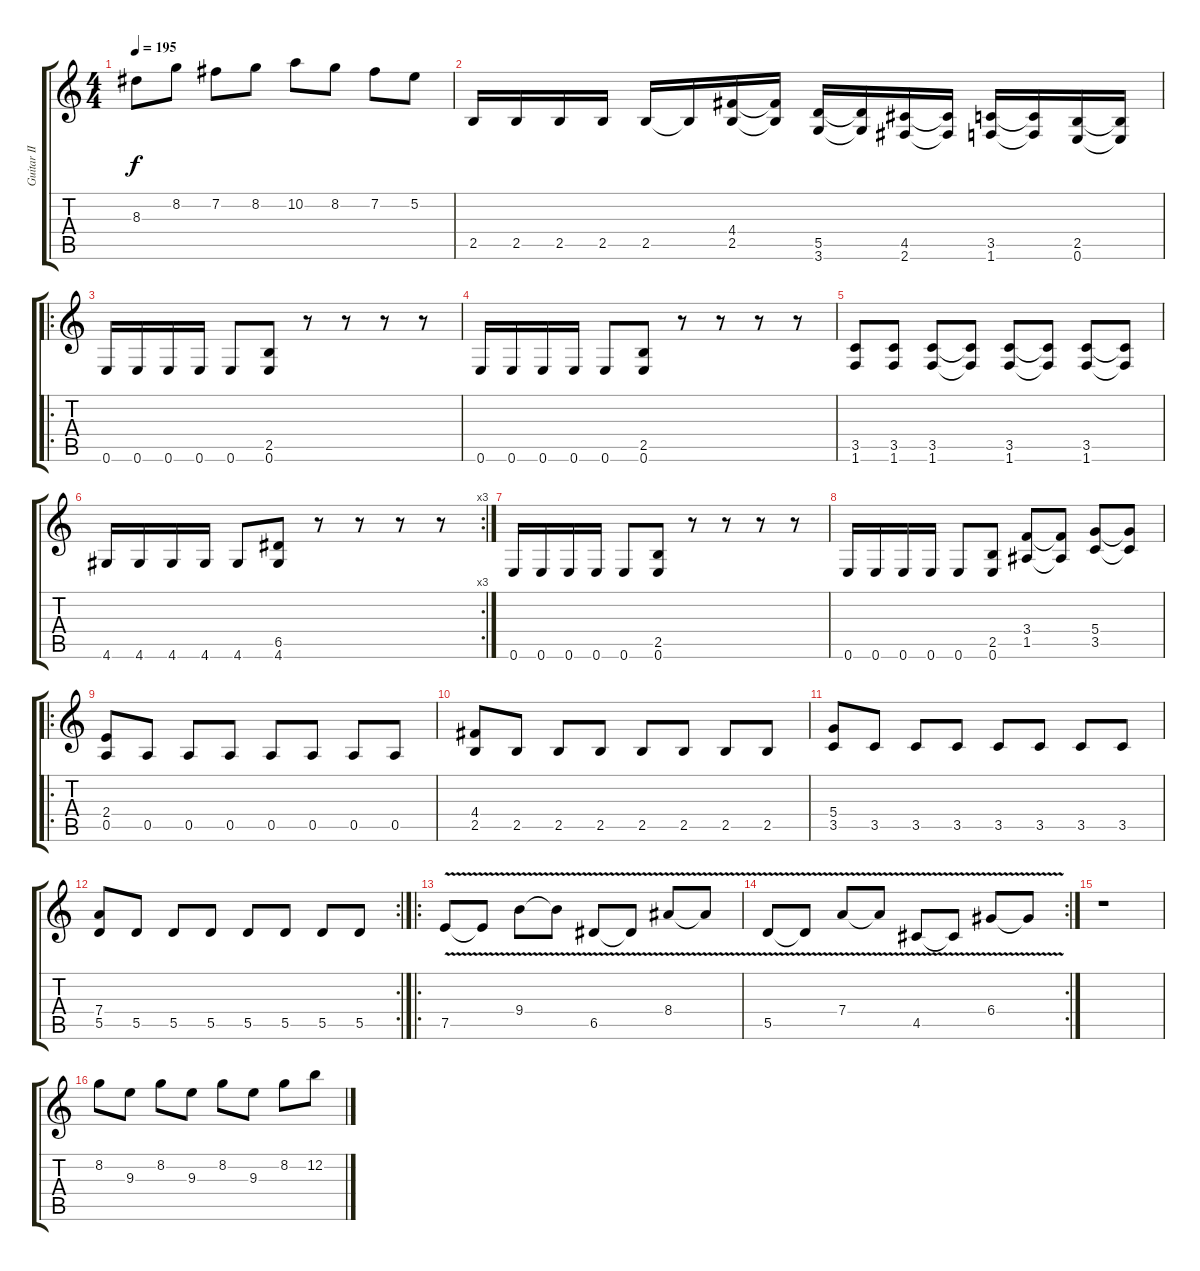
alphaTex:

\track ("Guitar II" "Guitar II") {instrument overdrivenguitar}
\staff {score tabs}
\tuning (E4 B3 G3 D3 A2 E2) {hide}
\ts (4 4)
\tempo 195
\clef g2
\ks c
8.3.8{dy f} 8.2.8 7.2.8 8.2.8 10.2.8 8.2.8 7.2.8 5.2.8 |
2.5.16 2.5.16 2.5.16 2.5.16 2.5.16 2.5{t}.16 (4.4 2.5).16 (4.4{t} 2.5{t}).16 (5.5 3.6).16 (5.5{t} 3.6{t}).16 (4.5 2.6).16 (4.5{t} 2.6{t}).16 (3.5 1.6).16 (3.5{t} 1.6{t}).16 (2.5 0.6).16 (2.5{t} 0.6{t}).16 |
\ro
0.6.16 0.6.16 0.6.16 0.6.16 0.6.8 (2.5 0.6).8 r.8 r.8 r.8 r.8 |
0.6.16 0.6.16 0.6.16 0.6.16 0.6.8 (2.5 0.6).8 r.8 r.8 r.8 r.8 |
(3.5 1.6).8 (3.5 1.6).8 (3.5 1.6).8 (3.5{t} 1.6{t}).8 (3.5 1.6).8 (3.5{t} 1.6{t}).8 (3.5 1.6).8 (3.5{t} 1.6{t}).8 |
\rc 3
4.6.16 4.6.16 4.6.16 4.6.16 4.6.8 (6.5 4.6).8 r.8 r.8 r.8 r.8 |
0.6.16 0.6.16 0.6.16 0.6.16 0.6.8 (2.5 0.6).8 r.8 r.8 r.8 r.8 |
0.6.16 0.6.16 0.6.16 0.6.16 0.6.8 (2.5 0.6).8 (3.4 1.5).8 (3.4{t} 1.5{t}).8 (5.4 3.5).8 (5.4{t} 3.5{t}).8 |
\ro
(2.4 0.5).8 0.5.8 0.5.8 0.5.8 0.5.8 0.5.8 0.5.8 0.5.8 |
(4.4 2.5).8 2.5.8 2.5.8 2.5.8 2.5.8 2.5.8 2.5.8 2.5.8 |
(5.4 3.5).8 3.5.8 3.5.8 3.5.8 3.5.8 3.5.8 3.5.8 3.5.8 |
\rc 2
(7.4 5.5).8 5.5.8 5.5.8 5.5.8 5.5.8 5.5.8 5.5.8 5.5.8 |
\ro
7.5{v}.8 7.5{t}.8 9.4{v}.8 9.4{t}.8 6.5{v}.8 6.5{t}.8 8.4{v}.8 8.4{t}.8 |
\rc 2
5.5{v}.8 5.5{t}.8 7.4{v}.8 7.4{t}.8 4.5{v}.8 4.5{t}.8 6.4{v}.8 6.4{t}.8 |
r.1 |
8.2.8 9.3.8 8.2.8 9.3.8 8.2.8 9.3.8 8.2.8 12.2.8
